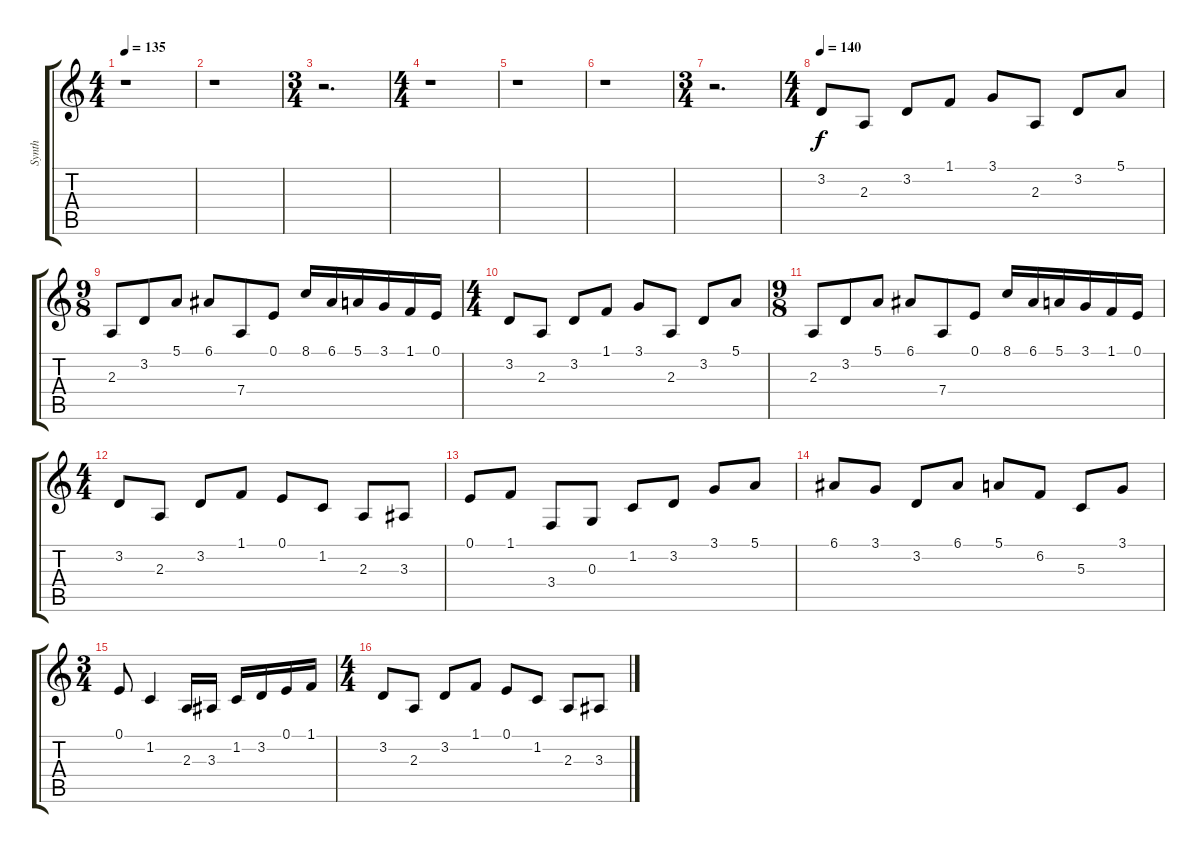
\track ("Synth" "Synth") {instrument lead8bassandlead}
\staff {score tabs}
\tuning (E4 B3 G3 D3 A2 E2) {hide}
\ts (4 4)
\tempo 135
\clef g2
\ks c
r.1{dy f} |
r.1 |
\ts (3 4)
r.2{d} |
\ts (4 4)
r.1 |
r.1 |
r.1 |
\ts (3 4)
r.2{d} |
\ts (4 4)
\tempo 140
3.2.8 2.3.8 3.2.8 1.1.8 3.1.8 2.3.8 3.2.8 5.1.8 |
\ts (9 8)
2.3.8 3.2.8 5.1.8 6.1.8 7.4.8 0.1.8 8.1.16 6.1.16 5.1.16 3.1.16 1.1.16 0.1.16 |
\ts (4 4)
3.2.8 2.3.8 3.2.8 1.1.8 3.1.8 2.3.8 3.2.8 5.1.8 |
\ts (9 8)
2.3.8 3.2.8 5.1.8 6.1.8 7.4.8 0.1.8 8.1.16 6.1.16 5.1.16 3.1.16 1.1.16 0.1.16 |
\ts (4 4)
3.2.8 2.3.8 3.2.8 1.1.8 0.1.8 1.2.8 2.3.8 3.3.8 |
0.1.8 1.1.8 3.4.8 0.3.8 1.2.8 3.2.8 3.1.8 5.1.8 |
6.1.8 3.1.8 3.2.8 6.1.8 5.1.8 6.2.8 5.3.8 3.1.8 |
\ts (3 4)
0.1.8 1.2.4 2.3.16 3.3.16 1.2.16 3.2.16 0.1.16 1.1.16 |
\ts (4 4)
3.2.8 2.3.8 3.2.8 1.1.8 0.1.8 1.2.8 2.3.8 3.3.8
